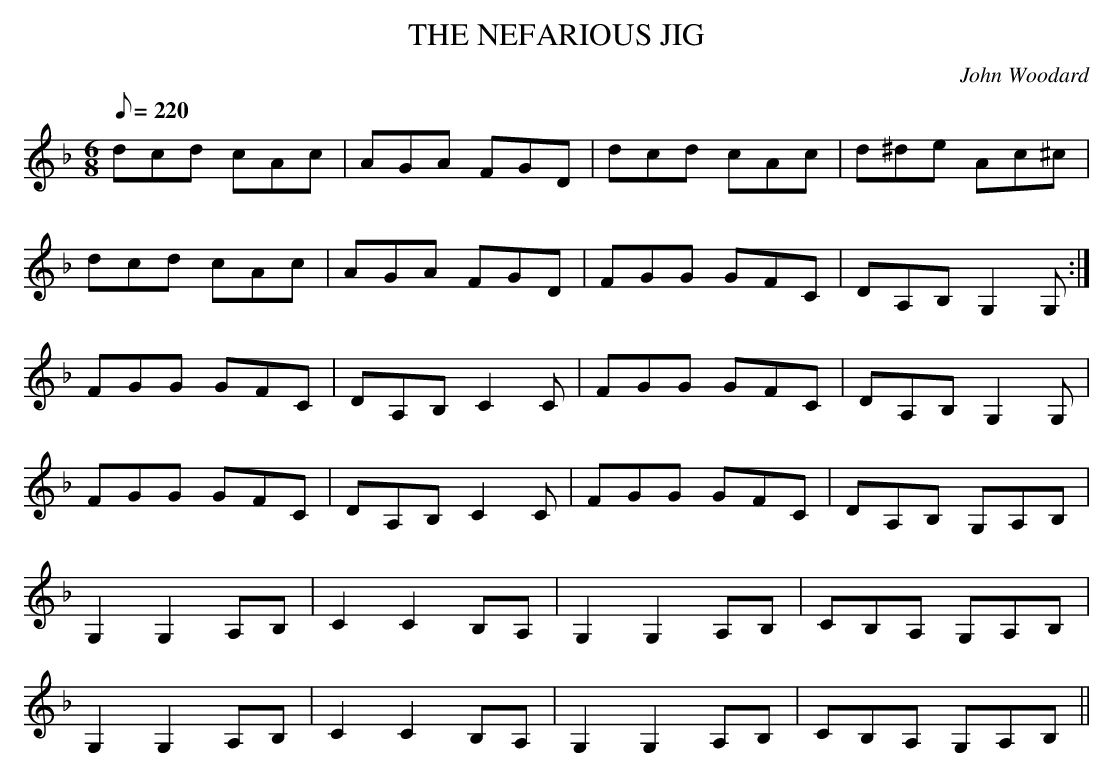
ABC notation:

X:1
T:THE NEFARIOUS JIG
M:6/8
L:1/8
Q:1/8=220
C:John Woodard
K:Dm
dcd cAc|AGA FGD|dcd cAc|d^de Ac^c|!
dcd cAc|AGA FGD|FGG GFC|DA,B, G,2 G,:|!
FGG GFC|DA,B, C2 C|FGG GFC|DA,B, G,2 G,|!
FGG GFC|DA,B, C2 C|FGG GFC|DA,B, G,A,B,|!
G,2 G,2 A,B,|C2 C2 B,A,|G,2 G,2 A,B,|CB,A, G,A,B,|!
G,2 G,2 A,B,|C2 C2 B,A,|G,2 G,2 A,B,|CB,A, G,A,B,||!
